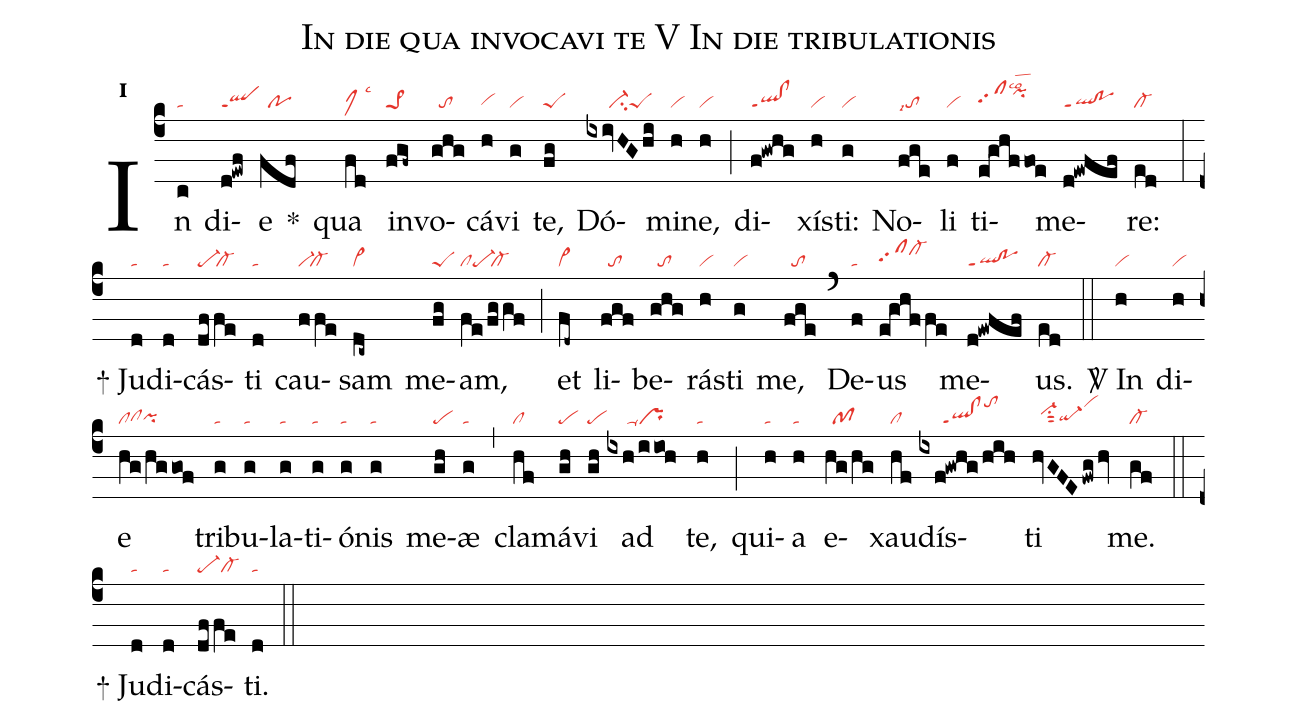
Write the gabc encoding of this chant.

name:In die qua invocavi te V In die tribulationis;
office-part:re;
mode:1;
nabc-lines:1;
%%
initial-style: 1;
name: In die qua invocavi te;
mode: 1;
office-part: Responsorium;
annotation: Resp.;
annotation: i;
nabc-lines:1;
%%
(c4) In(c|ta) di(d!ewf|qlppt1)e(fdf|//po) <sp>*</sp>() qua(fd|clMhhlsc3) in(fgf~|pe>1)vo(ghg|//to)cá(h|vihg)vi(g|vi) te,(fg|peS) Dó(ixivHGhi|//////ci-peS)mi(h|vi)ne,(h|vi) (;) di(f!gwhg|ql!clppt1)xís(h|vi)ti:(g|vi) No(fge|tolsi7)li(f|vi) ti(e@g@hffoe|clhhpp2pihjlsco2)me(d!ewfef|ql!poppt1)re:(ed|cl-) (:)
<sp>+</sp> Ju(d|ta)di(d|ta)cás(dffe|pe-`cl-)ti(d|ta) cau(ffe|vi-`cl-)sam(dc~|vi>) me(fg|peS)am,(fe/fggf|clpe-`cl-) (;) et(fd~|vi>) li(fgf|//to)be(ghg|//to)rás(h|vi)ti(g|vi) me,(fge|//to) (`) De(f|ta)us(e@g@hffe|clhhpp2cl-hj) me(d!ewfef|ql!poppt1)us.(ed|cl-) (::)

<sp>V/</sp> In(h|vi) di(h|vi)e(hg/hggof|clclhgpihg) tri(g|ta)bu(g|ta)la(g|ta)ti(g|ta)ó(g|ta)nis(g|ta) me(gh|pe)æ(g|ta) (,) cla(hf|cl)má(gh|pe)vi(gh|pe) ad(ixh/iioh|/////ta-pr) te,(h|ta) (;) qui(h|ta)a(h|ta) e(hg/hg|//pf)xau(hf|cl)dís(ixf!gwhg/hih|//////ql!clppt1tohl)ti(hvGFE/fwg/hv|//vi-hisu1sut2qi-hgvihl) me.(gf|cl-) (::)
<sp>+</sp> Ju(d|ta)di(d|ta)cás(dffe|pe-cl-)ti.(d|ta) (::)
